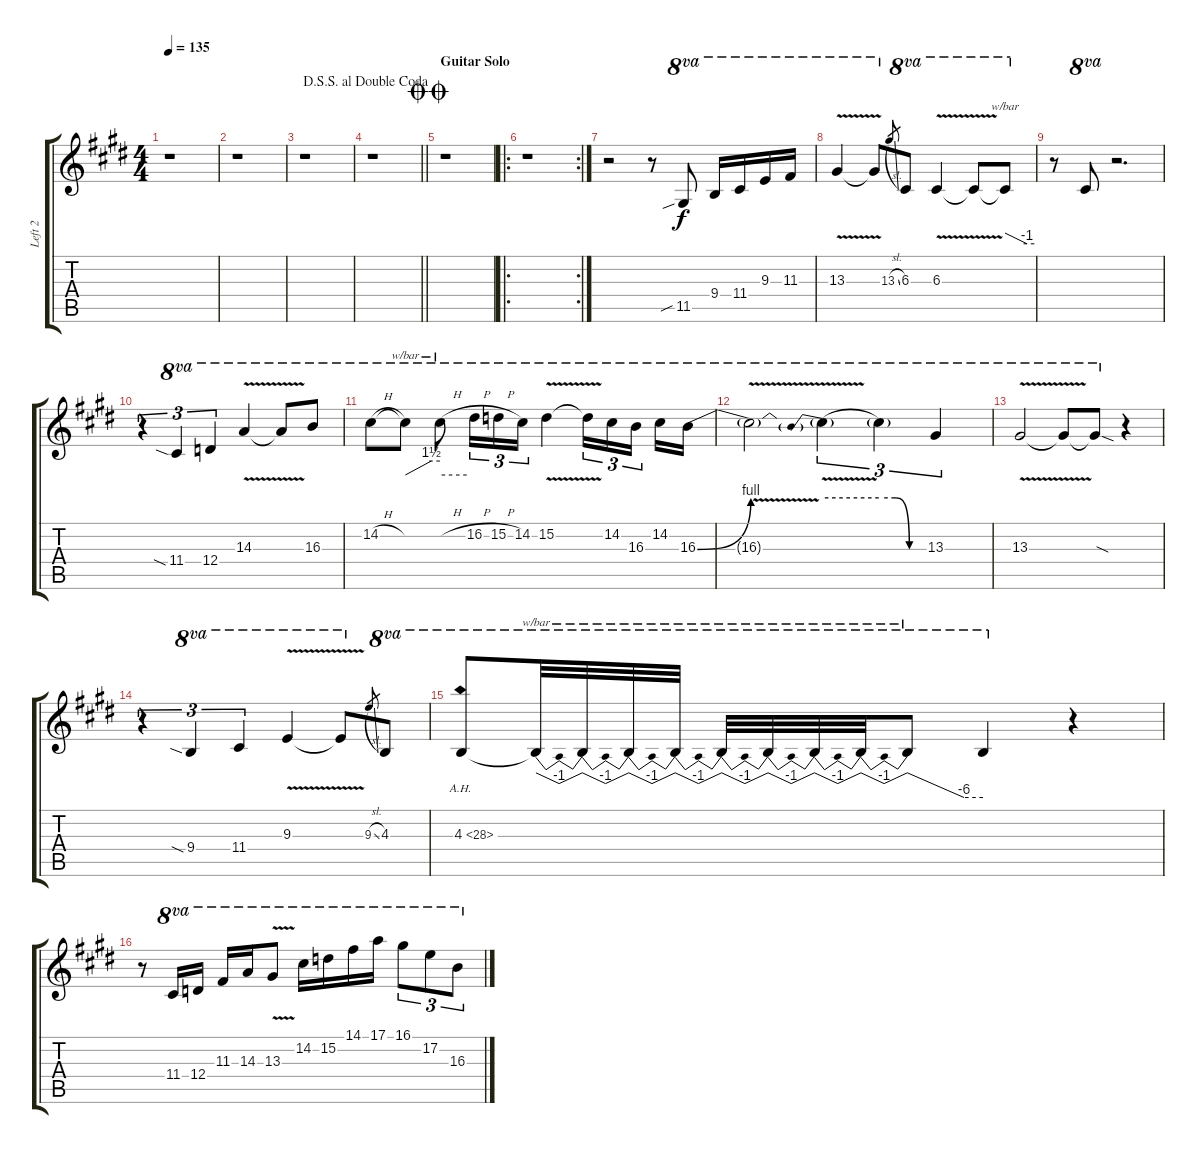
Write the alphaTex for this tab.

\track ("Left 2" "Left 2") {instrument distortionguitar}
\staff {score tabs}
\tuning (E4 B3 G3 D3 A2 E2) {hide}
\ts (4 4)
\tempo 135
\clef g2
\ks e
r.1{dy f} |
r.1 |
r.1 |
\jump dalsegnosegnoaldoublecoda
\barLineRight lightlight
r.1 |
\section ("" "Guitar Solo")
\jump doublecoda
r.1 |
\ro
\rc 2
r.1 |
r.2 r.8 11.5{sib}.8{ot 8va} 9.4.16{ot 8va} 11.4.16{ot 8va} 9.3.16{ot 8va} 11.3.16{ot 8va} |
13.3{v}.4{ot 8va} 13.3{v t}.8{ot 8va} 13.3{sl}.8{gr} 6.3.8{ot 8va} 6.3{v}.4{ot 8va} 6.3{t}.8{ot 8va} 6.3{t}.8{tbe (custom default 0 0 45 -4 60 -4) ot 8va} |
r.8 6.3{t}.8{ot 8va} r.2{d} |
r.4{tu (3 2)} 11.4{sia}.4{tu (3 2) ot 8va} 12.4.4{tu (3 2) ot 8va} 14.3{v}.4{ot 8va} 14.3{v t}.8{ot 8va} 16.3.8{ot 8va} |
14.2{h}.8{ot 8va} 14.2{t}.8{tbe (custom default 0 0 45 6 60 6) ot 8va} 14.2{h t}.8{tbe (hold default 0 0 60 0) ot 8va} 16.2{h}.16{tu (3 2) ot 8va} 15.2{h}.16{tu (3 2) ot 8va} 14.2.16{tu (3 2) ot 8va} 15.2{v}.4{ot 8va} 15.2{v t}.16{tu (3 2) ot 8va} 14.2.16{tu (3 2) ot 8va} 16.3.16{tu (3 2) ot 8va beam splitsecondary} 14.2.16{ot 8va} 16.3{be (bend 0 0 60 4)}.16{ot 8va} |
16.3{v t}.2{ot 8va} 16.3{be (prebend 0 4 60 4) t}.4{tu (3 2) ot 8va} 16.3{be (custom 0 4 20 4 40 0 60 0) t}.4{tu (3 2) ot 8va} 13.3.4{tu (3 2) ot 8va} |
13.3{v}.2{ot 8va} 13.3{t}.8{ot 8va} 13.3{sod t}.8{ot 8va} r.4 |
r.4{tu (3 2)} 9.4{sia}.4{tu (3 2) ot 8va} 11.4.4{tu (3 2) ot 8va} 9.3{v}.4{ot 8va} 9.3{v t}.8{ot 8va} 9.3{sl}.8{gr} 4.3.8{ot 8va} |
4.3{ah 24}.8{ot 8va} 4.3{t}.32{tbe (dip default 0 0 30 -4 60 0) ot 8va} 4.3{t}.32{tbe (dip default 0 0 30 -4 60 0) ot 8va} 4.3{t}.32{tbe (dip default 0 0 30 -4 60 0) ot 8va} 4.3{t}.32{tbe (dip default 0 0 30 -4 60 0) ot 8va} 4.3{t}.32{tbe (dip default 0 0 30 -4 60 0) ot 8va} 4.3{t}.32{tbe (dip default 0 0 30 -4 60 0) ot 8va} 4.3{t}.32{tbe (dip default 0 0 30 -4 60 0) ot 8va} 4.3{t}.32{tbe (dip default 0 0 30 -4 60 0) ot 8va} 4.3{t}.8{tbe (custom default 0 0 45 -24 60 -24) ot 8va} 4.3{t}.4{ot 8va} r.4 |
r.8 11.4.16{ot 8va} 12.4.16{ot 8va} 11.3.16{ot 8va} 14.3.16{ot 8va} 13.3{v}.8{ot 8va} 14.2.16{ot 8va} 15.2.16{ot 8va} 14.1.16{ot 8va} 17.1.16{ot 8va} 16.1.8{tu (3 2) ot 8va} 17.2.8{tu (3 2) ot 8va} 16.3.8{tu (3 2) ot 8va}
